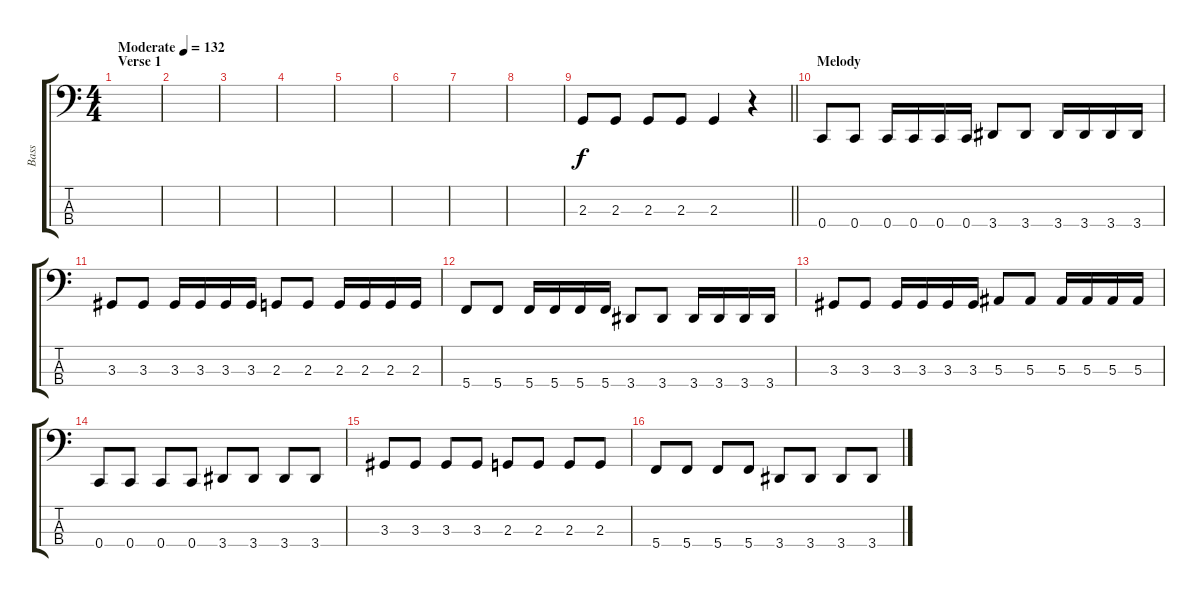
\track ("Bass" "Bass") {instrument electricbasspick}
\staff {score tabs}
\tuning (Eb2 Bb1 F1 C1) {hide}
\ts (4 4)
\section ("" "Verse 1")
\tempo (132 "Moderate")
\clef f4
\ks c
|
|
|
|
|
|
|
|
\barLineRight lightlight
2.3.8 2.3.8{dy f} 2.3.8 2.3.8 2.3.4 r.4 |
\section ("" "Melody")
0.4.8 0.4.8 0.4.16 0.4.16 0.4.16 0.4.16 3.4.8 3.4.8 3.4.16 3.4.16 3.4.16 3.4.16 |
3.3.8 3.3.8 3.3.16 3.3.16 3.3.16 3.3.16 2.3.8 2.3.8 2.3.16 2.3.16 2.3.16 2.3.16 |
5.4.8 5.4.8 5.4.16 5.4.16 5.4.16 5.4.16 3.4.8 3.4.8 3.4.16 3.4.16 3.4.16 3.4.16 |
3.3.8 3.3.8 3.3.16 3.3.16 3.3.16 3.3.16 5.3.8 5.3.8 5.3.16 5.3.16 5.3.16 5.3.16 |
0.4.8 0.4.8 0.4.8 0.4.8 3.4.8 3.4.8 3.4.8 3.4.8 |
3.3.8 3.3.8 3.3.8 3.3.8 2.3.8 2.3.8 2.3.8 2.3.8 |
5.4.8 5.4.8 5.4.8 5.4.8 3.4.8 3.4.8 3.4.8 3.4.8
